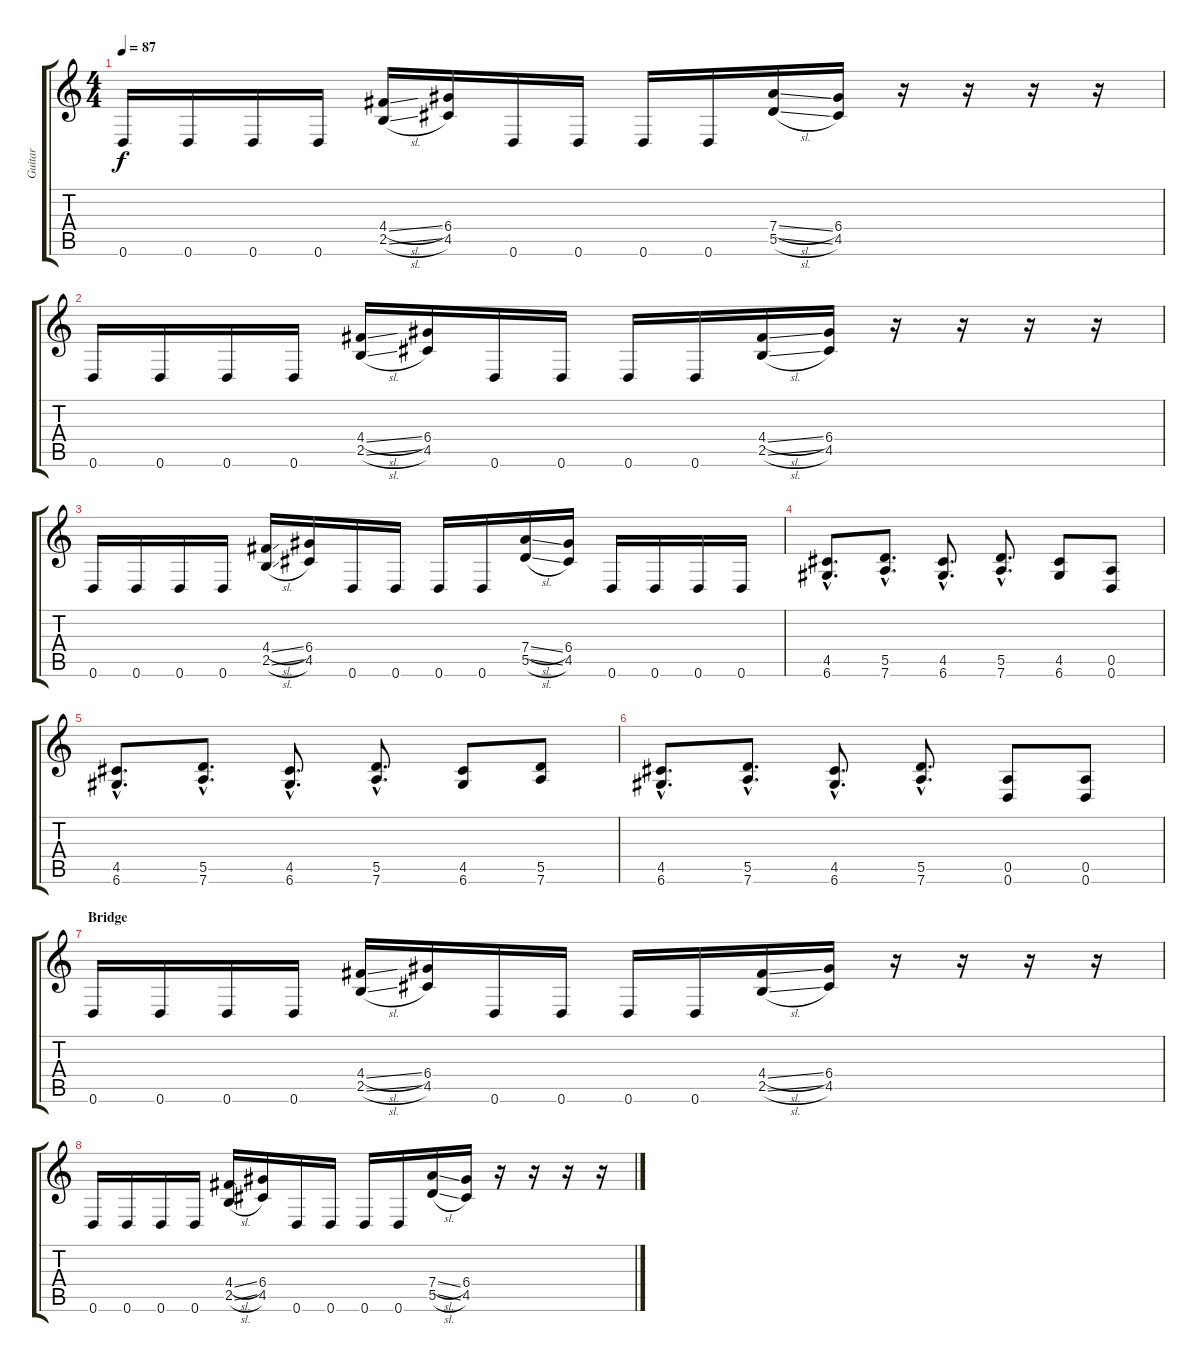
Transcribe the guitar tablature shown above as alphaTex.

\track ("Guitar" "Guitar") {instrument distortionguitar}
\staff {score tabs}
\tuning (E4 B3 G3 D3 A2 D2) {hide}
\ts (4 4)
\tempo 87
\clef g2
\ks c
0.6.16{dy f} 0.6.16 0.6.16 0.6.16 (4.4{sl} 2.5{sl}).16 (6.4 4.5).16 0.6.16 0.6.16 0.6.16 0.6.16 (7.4{sl} 5.5{sl}).16 (6.4 4.5).16 r.16 r.16 r.16 r.16 |
0.6.16 0.6.16 0.6.16 0.6.16 (4.4{sl} 2.5{sl}).16 (6.4 4.5).16 0.6.16 0.6.16 0.6.16 0.6.16 (4.4{sl} 2.5{sl}).16 (6.4 4.5).16 r.16 r.16 r.16 r.16 |
0.6.16 0.6.16 0.6.16 0.6.16 (4.4{sl} 2.5{sl}).16 (6.4 4.5).16 0.6.16 0.6.16 0.6.16 0.6.16 (7.4{sl} 5.5{sl}).16 (6.4 4.5).16 0.6.16 0.6.16 0.6.16 0.6.16 |
(4.5{hac} 6.6{hac}).8{d} (5.5{hac} 7.6{hac}).8{d} (4.5{hac} 6.6{hac}).8{d} (5.5{hac} 7.6{hac}).8{d} (4.5 6.6).8 (0.5 0.6).8 |
(4.5{hac} 6.6{hac}).8{d} (5.5{hac} 7.6{hac}).8{d} (4.5{hac} 6.6{hac}).8{d} (5.5{hac} 7.6{hac}).8{d} (4.5 6.6).8 (5.5 7.6).8 |
(4.5{hac} 6.6{hac}).8{d} (5.5{hac} 7.6{hac}).8{d} (4.5{hac} 6.6{hac}).8{d} (5.5{hac} 7.6{hac}).8{d} (0.5 0.6).8 (0.5 0.6).8 |
\section ("" "Bridge")
0.6.16 0.6.16 0.6.16 0.6.16 (4.4{sl} 2.5{sl}).16 (6.4 4.5).16 0.6.16 0.6.16 0.6.16 0.6.16 (4.4{sl} 2.5{sl}).16 (6.4 4.5).16 r.16 r.16 r.16 r.16 |
0.6.16 0.6.16 0.6.16 0.6.16 (4.4{sl} 2.5{sl}).16 (6.4 4.5).16 0.6.16 0.6.16 0.6.16 0.6.16 (7.4{sl} 5.5{sl}).16 (6.4 4.5).16 r.16 r.16 r.16 r.16
